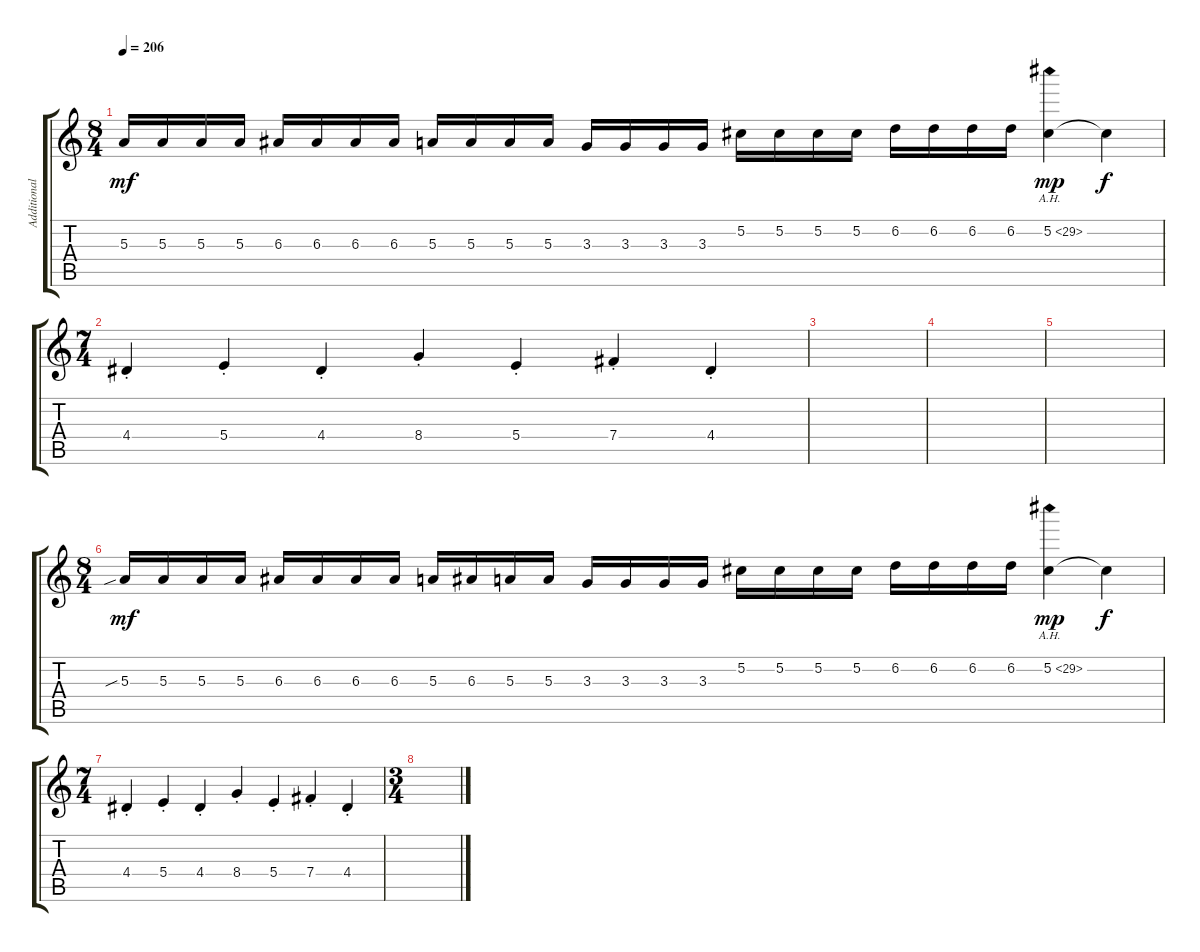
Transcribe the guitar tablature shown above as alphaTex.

\track ("Additional guitar" "Additional") {instrument overdrivenguitar}
\staff {score tabs}
\tuning (Db4 Ab3 E3 B2 Gb2 Db2) {hide}
\ts (8 4)
\tempo 206
\clef g2
\ks c
5.3.16{dy mf} 5.3.16 5.3.16 5.3.16 6.3.16 6.3.16 6.3.16 6.3.16 5.3.16 5.3.16 5.3.16 5.3.16 3.3.16 3.3.16 3.3.16 3.3.16 5.2.16 5.2.16 5.2.16 5.2.16 6.2.16 6.2.16 6.2.16 6.2.16 5.2{ah 24}.4{dy mp} 5.2{t}.4{dy f} |
\ts (7 4)
4.4{st}.4 5.4{st}.4 4.4{st}.4 8.4{st}.4 5.4{st}.4 7.4{st}.4 4.4{st}.4 |
|
|
|
\ts (8 4)
5.3{sib}.16{dy mf} 5.3.16 5.3.16 5.3.16 6.3.16 6.3.16 6.3.16 6.3.16 5.3.16 6.3.16 5.3.16 5.3.16 3.3.16 3.3.16 3.3.16 3.3.16 5.2.16 5.2.16 5.2.16 5.2.16 6.2.16 6.2.16 6.2.16 6.2.16 5.2{ah 24}.4{dy mp} 5.2{t}.4{dy f} |
\ts (7 4)
4.4{st}.4 5.4{st}.4 4.4{st}.4 8.4{st}.4 5.4{st}.4 7.4{st}.4 4.4{st}.4 |
\ts (3 4)
